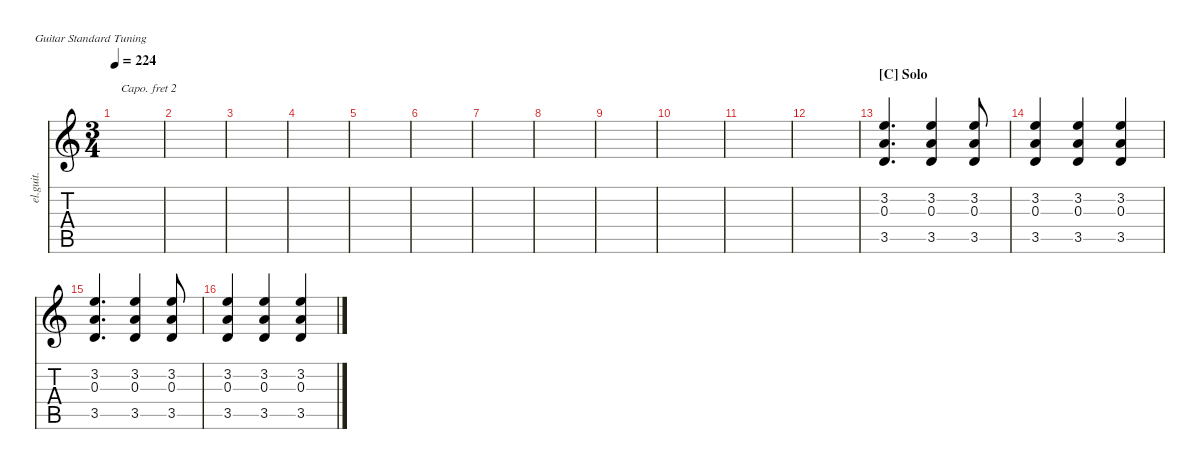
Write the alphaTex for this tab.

\defaultSystemsLayout 4
\hideDynamics
\bracketExtendMode nobrackets
\otherSystemsTrackNameOrientation horizontal
\track ("Clean Guitar" "el.guit.") {instrument electricguitarclean}
\staff {score tabs}
\capo 2
\tuning (E4 B3 G3 D3 A2 E2)
\ts (3 4)
\tempo 224
\clef g2
\ks c
|
|
|
|
|
|
|
|
|
|
|
|
\section ("C" "Solo")
(3.5 0.3 3.2).4{d beam Up} (3.5 0.3 3.2).4{beam Up} (3.5 0.3 3.2).8{beam Up} |
(3.5 0.3 3.2).4{beam Up} (3.5 0.3 3.2).4{beam Up} (3.5 0.3 3.2).4{beam Up} |
(3.5 0.3 3.2).4{d beam Up} (3.5 0.3 3.2).4{beam Up} (3.5 0.3 3.2).8{beam Up} |
(3.5 0.3 3.2).4{beam Up} (3.5 0.3 3.2).4{beam Up} (3.5 0.3 3.2).4{beam Up}
